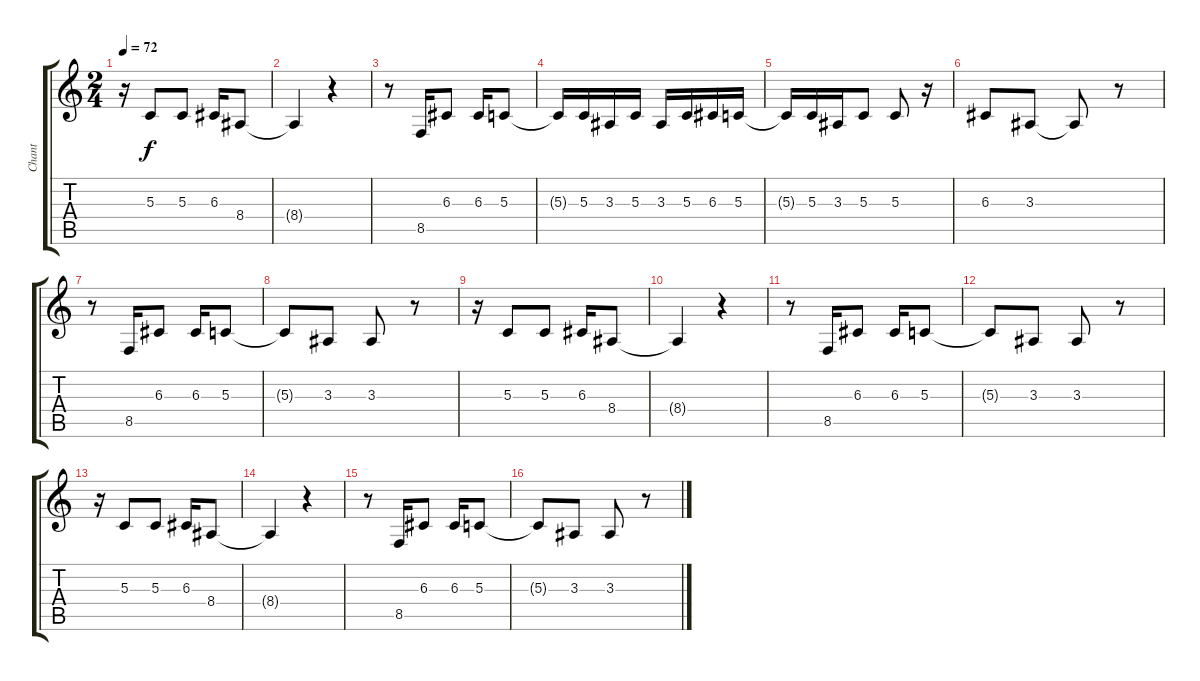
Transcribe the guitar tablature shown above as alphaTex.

\track ("Chant" "Chant") {instrument piccolo}
\staff {score tabs}
\tuning (E4 B3 G3 D3 A2 E2) {hide}
\ts (2 4)
\tempo 72
\clef g2
\ks c
r.16{dy f} 5.3.8 5.3.8 6.3.16 8.4.8 |
8.4{t}.4 r.4 |
r.8 8.5.16 6.3.8 6.3.16 5.3.8 |
5.3{t}.16 5.3.16 3.3.16 5.3.16 3.3.16 5.3.16 6.3.16 5.3.16 |
5.3{t}.16 5.3.16 3.3.16 5.3.8 5.3.8 r.16 |
6.3.8 3.3.8 3.3{t}.8 r.8 |
r.8 8.5.16 6.3.8 6.3.16 5.3.8 |
5.3{t}.8 3.3.8 3.3.8 r.8 |
r.16 5.3.8 5.3.8 6.3.16 8.4.8 |
8.4{t}.4 r.4 |
r.8 8.5.16 6.3.8 6.3.16 5.3.8 |
5.3{t}.8 3.3.8 3.3.8 r.8 |
r.16 5.3.8 5.3.8 6.3.16 8.4.8 |
8.4{t}.4 r.4 |
r.8 8.5.16 6.3.8 6.3.16 5.3.8 |
5.3{t}.8 3.3.8 3.3.8 r.8
